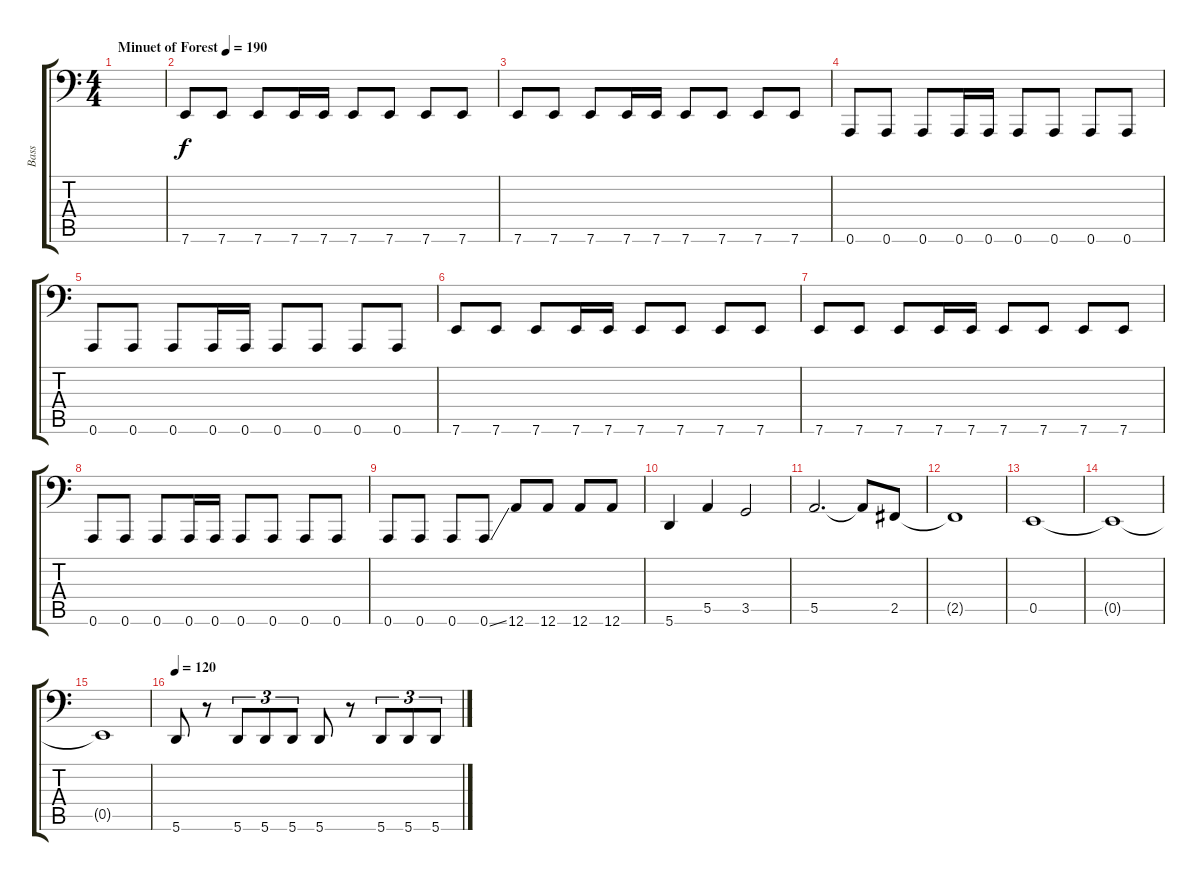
\track ("Bass" "Bass") {instrument electricbasspick}
\staff {score tabs}
\tuning (C3 G2 D2 A1 E1 A0) {hide}
\ts (4 4)
\tempo (190 "Minuet of Forest")
\clef f4
\ks c
|
7.6.8 7.6.8 7.6.8 7.6.16 7.6.16 7.6.8 7.6.8 7.6.8 7.6.8 |
7.6.8 7.6.8 7.6.8 7.6.16 7.6.16 7.6.8 7.6.8 7.6.8 7.6.8 |
0.6.8 0.6.8 0.6.8 0.6.16 0.6.16 0.6.8 0.6.8 0.6.8 0.6.8 |
0.6.8 0.6.8 0.6.8 0.6.16 0.6.16 0.6.8 0.6.8 0.6.8 0.6.8 |
7.6.8 7.6.8 7.6.8 7.6.16 7.6.16 7.6.8 7.6.8 7.6.8 7.6.8 |
7.6.8 7.6.8 7.6.8 7.6.16 7.6.16 7.6.8 7.6.8 7.6.8 7.6.8 |
0.6.8 0.6.8 0.6.8 0.6.16 0.6.16 0.6.8 0.6.8 0.6.8 0.6.8 |
0.6.8 0.6.8 0.6.8 0.6{ss}.8 12.6.8 12.6.8 12.6.8 12.6.8 |
5.6.4 5.5.4 3.5.2 |
5.5.2{d} 5.5{t}.8 2.5.8 |
2.5{t}.1 |
0.5.1 |
0.5{t}.1 |
0.5{t}.1 |
\tempo 120
5.6.8 r.8 5.6.8{tu (3 2)} 5.6.8{tu (3 2)} 5.6.8{tu (3 2)} 5.6.8 r.8 5.6.8{tu (3 2)} 5.6.8{tu (3 2)} 5.6.8{tu (3 2)}
